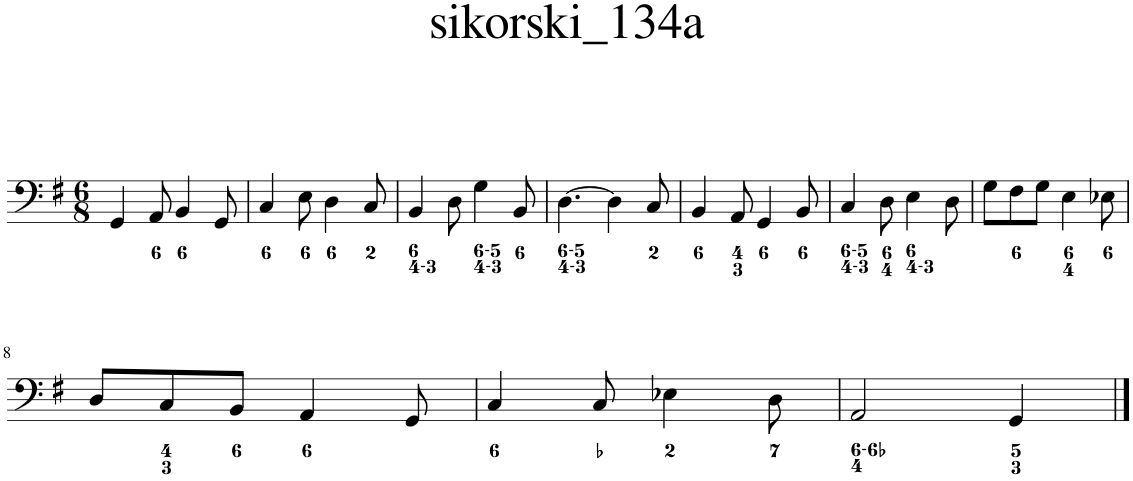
**kern
*part1
*staff1
*I"Piano
*I'Pno.
*clefF4
*k[f#]
*M6/8
=1
4GG/
8AA/
4BB/
8GG/
=2
4C/
8E\
4D\
8C/
=3
4BB/
8D\
4G\
8BB/
=4
[4.D\
4D\]
8C/
=5
4BB/
8AA/
4GG/
8BB/
=6
4C/
8D\
4E\
8D\
=7
8G\L
8F#\
8G\J
4E\
8E-X\
!!LO:LB:g=z
=8
8D/L
8C/
8BB/J
4AA/
8GG/
=9
4C/
8C/
4E-X\
8D\
=10
2AA/
4GG/
==
*-
